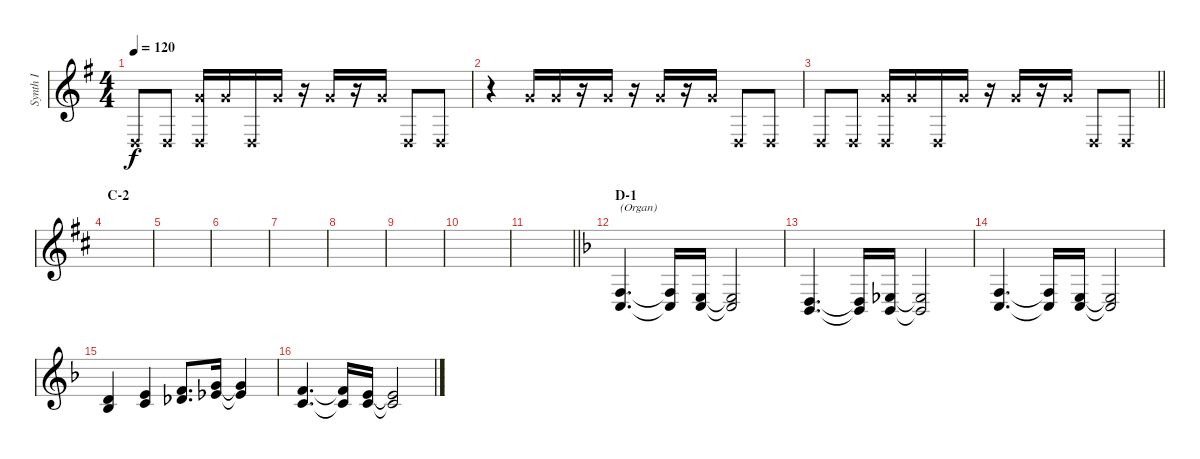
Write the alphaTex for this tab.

\track ("Synth I" "Synth I") {instrument guitarfretnoise}
\staff {score}
\tuning (E4 B3 G3 D3 A2 E2) {hide}
\ts (4 4)
\tempo 120
\clef g2
\ks g
0.4{x}.8{dy f} 0.4{x}.8 (3.1{x} 0.4{x}).16 3.1{x}.16 0.4{x}.16 3.1{x}.16 r.16 3.1{x}.16 r.16 3.1{x}.16 0.4{x}.8 0.4{x}.8 |
r.4 3.1{x}.16 3.1{x}.16 r.16 3.1{x}.16 r.16 3.1{x}.16 r.16 3.1{x}.16 0.4{x}.8 0.4{x}.8 |
\barLineRight lightlight
0.4{x}.8 0.4{x}.8 (3.1{x} 0.4{x}).16 3.1{x}.16 0.4{x}.16 3.1{x}.16 r.16 3.1{x}.16 r.16 3.1{x}.16 0.4{x}.8 0.4{x}.8 |
\section ("" "C-2")
\ks d
|
|
|
|
|
|
|
\barLineRight lightlight
|
\section ("" "D-1")
\ks f
(3.4 3.5).4{d txt "(Organ)" volume 8 instrument pad7halo} (3.4{t} 3.5{t}).16 (2.4 3.5).16 (2.4{t} 3.5{t}).2 |
(0.4 1.5).4{d} (0.4{t} 1.5{t}).16 (1.4 1.5).16 (1.4{t} 1.5{t}).2 |
(3.4 3.5).4{d} (3.4{t} 3.5{t}).16 (2.4 3.5).16 (2.4{t} 3.5{t}).2 |
(3.2 3.3).4 (0.1 1.2).4 (1.1 2.2).8{d} (3.1 4.2).16 (3.1{t} 4.2{t}).4 |
(1.2 10.3).4{d} (1.2{t} 10.3{t}).16 (0.1 1.2).16 (0.1{t} 1.2{t}).2
